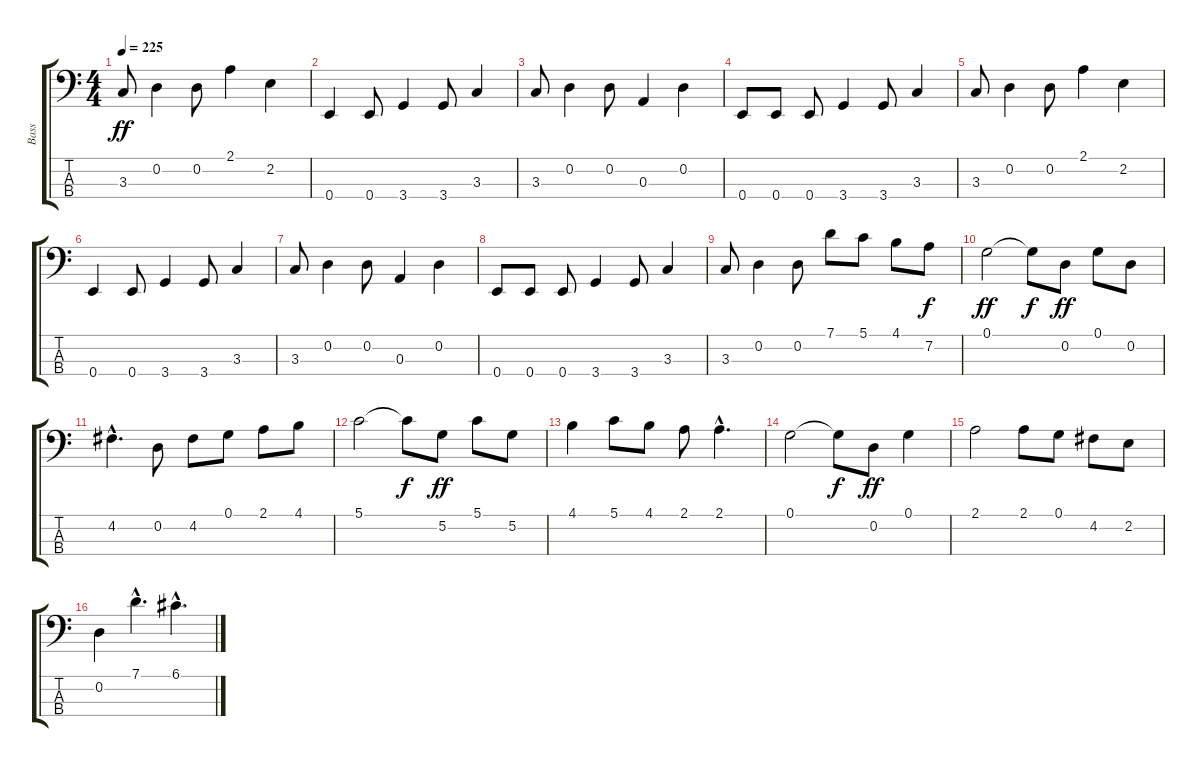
\track ("Bass" "Bass") {instrument electricbasspick}
\staff {score tabs}
\tuning (G2 D2 A1 E1) {hide}
\ts (4 4)
\tempo 225
\clef f4
\ks c
3.3.8{dy ff} 0.2.4 0.2.8 2.1.4 2.2.4 |
0.4.4 0.4.8 3.4.4 3.4.8 3.3.4 |
3.3.8 0.2.4 0.2.8 0.3.4 0.2.4 |
0.4.8 0.4.8 0.4.8 3.4.4 3.4.8 3.3.4 |
3.3.8 0.2.4 0.2.8 2.1.4 2.2.4 |
0.4.4 0.4.8 3.4.4 3.4.8 3.3.4 |
3.3.8 0.2.4 0.2.8 0.3.4 0.2.4 |
0.4.8 0.4.8 0.4.8 3.4.4 3.4.8 3.3.4 |
3.3.8 0.2.4 0.2.8 7.1.8 5.1.8 4.1.8 7.2.8{dy f} |
0.1.2{dy ff} 0.1{t}.8{dy f} 0.2.8{dy ff} 0.1.8 0.2.8 |
4.2{hac}.4{d} 0.2.8 4.2.8 0.1.8 2.1.8 4.1.8 |
5.1.2 5.1{t}.8{dy f} 5.2.8{dy ff} 5.1.8 5.2.8 |
4.1.4 5.1.8 4.1.8 2.1.8 2.1{hac}.4{d} |
0.1.2 0.1{t}.8{dy f} 0.2.8{dy ff} 0.1.4 |
2.1.2 2.1.8 0.1.8 4.2.8 2.2.8 |
0.2.4 7.1{hac}.4{d} 6.1{hac}.4{d}
